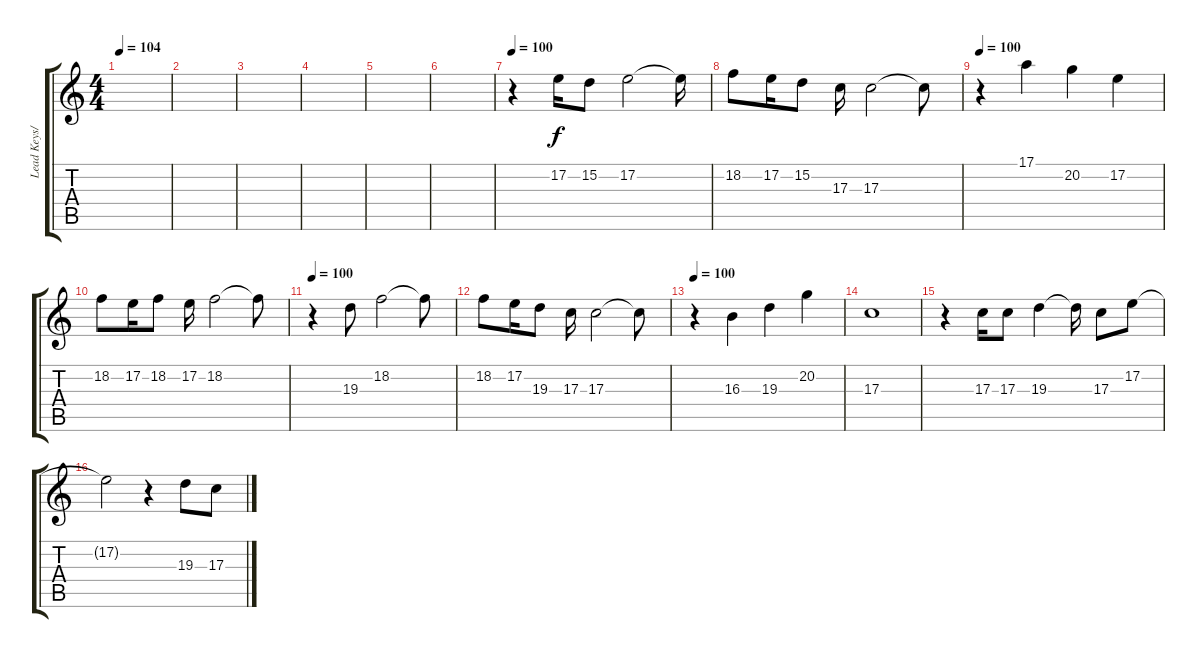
\track ("Lead Keys/Whistle" "Lead Keys/") {instrument whistle}
\staff {score tabs}
\tuning (E4 B3 G3 D3 A2 E2) {hide}
\ts (4 4)
\section ("" "")
\tempo 104
\clef g2
\ks c
|
|
|
|
|
|
\section ("" "")
\tempo 110
\tempo 100
r.4 17.2.16 15.2.8 17.2.2 17.2{t}.16 |
18.2.8 17.2.16 15.2.8 17.3.16 17.3.2 17.3{t}.8 |
\tempo 100
r.4 17.1.4 20.2.4 17.2.4 |
18.2.8 17.2.16 18.2.8 17.2.16 18.2.2 18.2{t}.8 |
\tempo 100
r.4 19.3.8 18.2.2 18.2{t}.8 |
18.2.8 17.2.16 19.3.8 17.3.16 17.3.2 17.3{t}.8 |
\tempo 100
r.4 16.3.4 19.3.4 20.2.4 |
17.3.1 |
r.4 17.3.16 17.3.8 19.3.4 19.3{t}.16 17.3.8 17.2.8 |
17.2{t}.2 r.4 19.3.8 17.3.8
